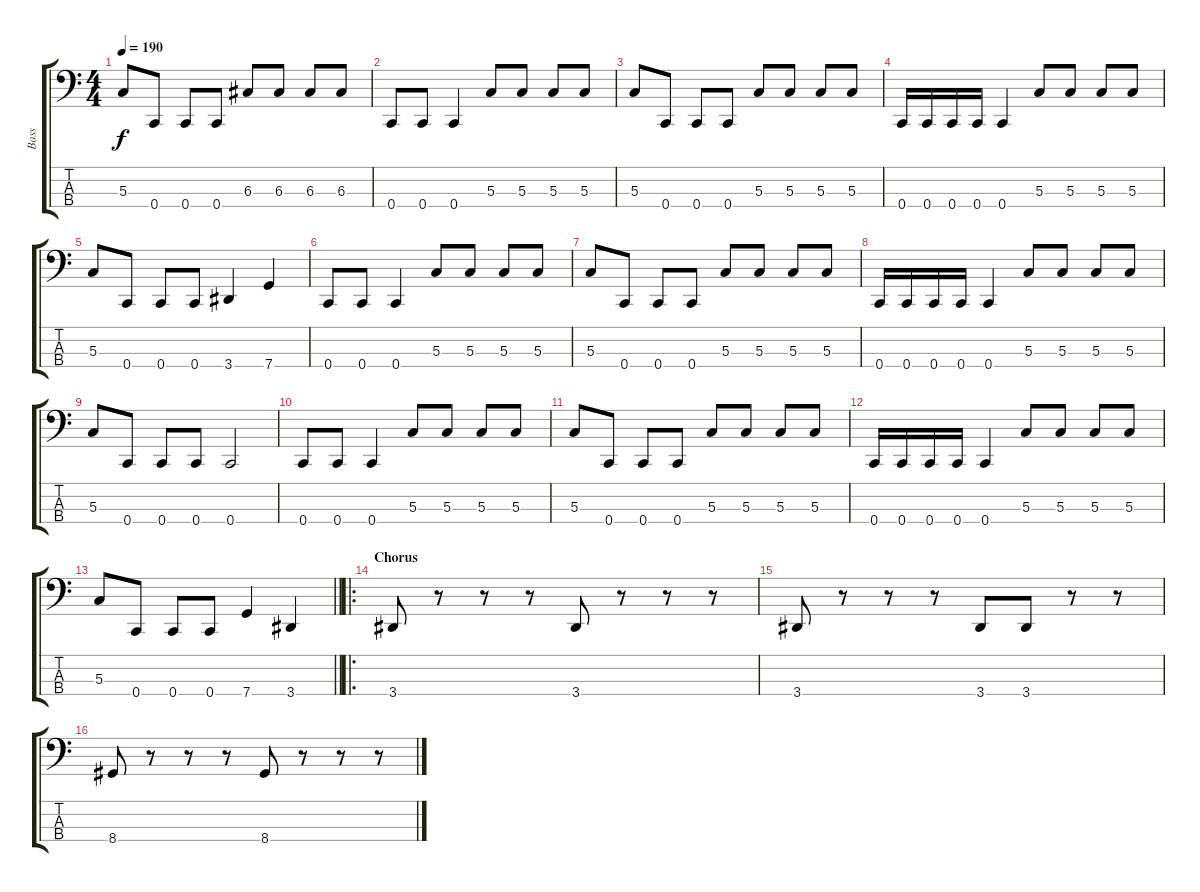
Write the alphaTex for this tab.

\track ("Bass" "Bass") {instrument electricbassfinger}
\staff {score tabs}
\tuning (F2 C2 G1 C1) {hide}
\ts (4 4)
\tempo 190
\clef f4
\ks c
5.3.8{dy f} 0.4.8 0.4.8 0.4.8 6.3.8 6.3.8 6.3.8 6.3.8 |
0.4.8 0.4.8 0.4.4 5.3.8 5.3.8 5.3.8 5.3.8 |
5.3.8 0.4.8 0.4.8 0.4.8 5.3.8 5.3.8 5.3.8 5.3.8 |
0.4.16 0.4.16 0.4.16 0.4.16 0.4.4 5.3.8 5.3.8 5.3.8 5.3.8 |
5.3.8 0.4.8 0.4.8 0.4.8 3.4.4 7.4.4 |
0.4.8 0.4.8 0.4.4 5.3.8 5.3.8 5.3.8 5.3.8 |
5.3.8 0.4.8 0.4.8 0.4.8 5.3.8 5.3.8 5.3.8 5.3.8 |
0.4.16 0.4.16 0.4.16 0.4.16 0.4.4 5.3.8 5.3.8 5.3.8 5.3.8 |
5.3.8 0.4.8 0.4.8 0.4.8 0.4.2 |
0.4.8 0.4.8 0.4.4 5.3.8 5.3.8 5.3.8 5.3.8 |
5.3.8 0.4.8 0.4.8 0.4.8 5.3.8 5.3.8 5.3.8 5.3.8 |
0.4.16 0.4.16 0.4.16 0.4.16 0.4.4 5.3.8 5.3.8 5.3.8 5.3.8 |
\barLineRight lightlight
5.3.8 0.4.8 0.4.8 0.4.8 7.4.4 3.4.4 |
\ro
\section ("" "Chorus")
3.4.8 r.8 r.8 r.8 3.4.8 r.8 r.8 r.8 |
3.4.8 r.8 r.8 r.8 3.4.8 3.4.8 r.8 r.8 |
8.4.8 r.8 r.8 r.8 8.4.8 r.8 r.8 r.8
